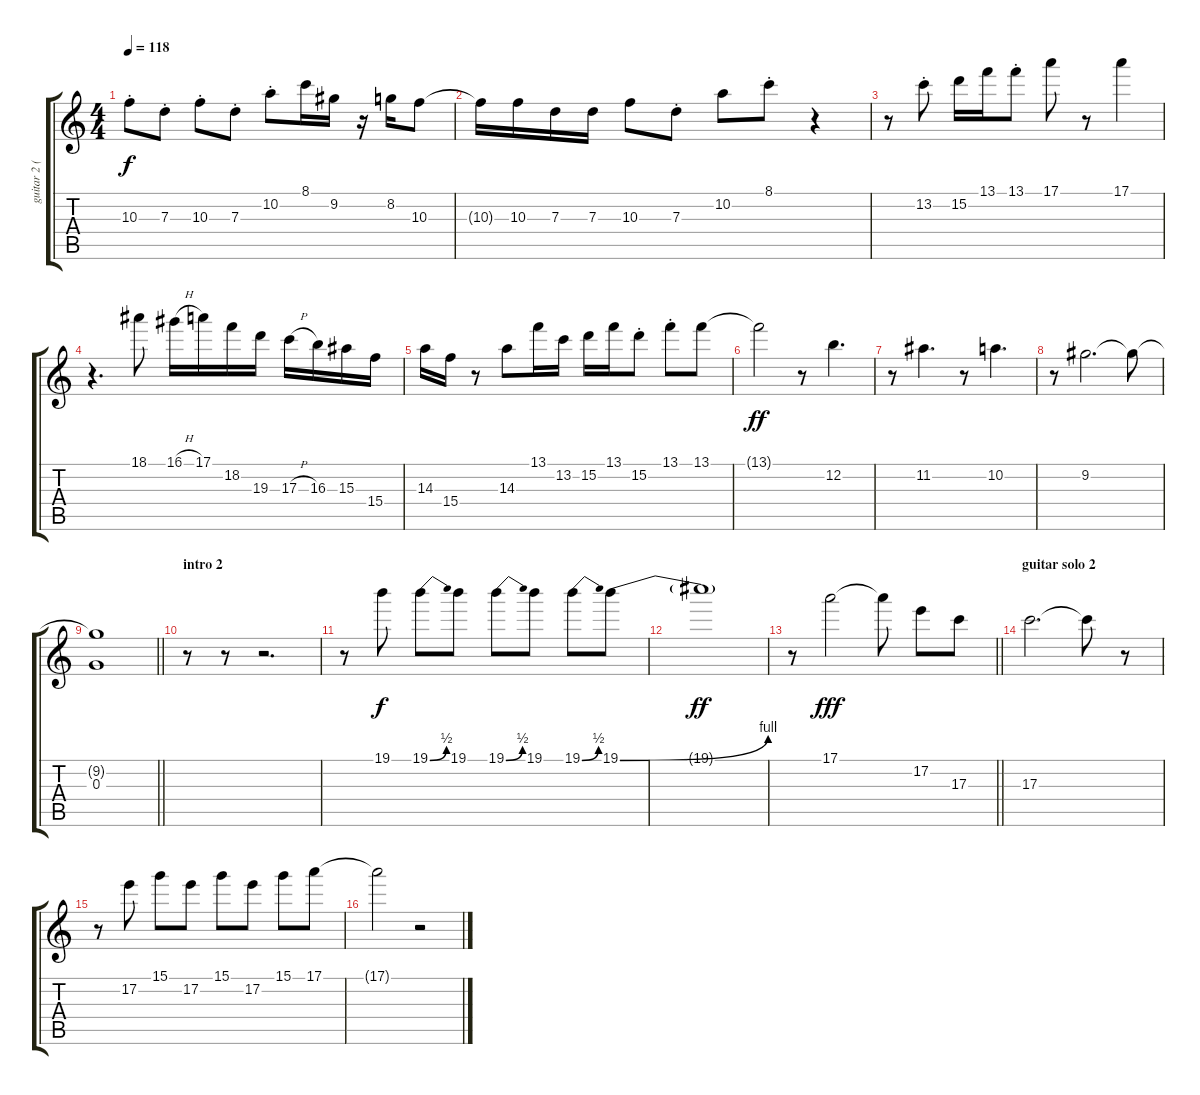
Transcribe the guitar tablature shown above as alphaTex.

\track ("guitar 2 (solo 1)" "guitar 2 (") {instrument overdrivenguitar}
\staff {score tabs}
\tuning (E4 B3 G3 D3 A2 E2) {hide}
\ts (4 4)
\tempo 118
\clef g2
\ks c
10.3{st}.8{dy f} 7.3{st}.8 10.3{st}.8 7.3{st}.8 10.2{st}.8 8.1.16 9.2.16 r.16 8.2.16 10.3.8 |
10.3{t}.16 10.3.16 7.3.16 7.3.16 10.3.8 7.3{st}.8 10.2.8 8.1{st}.8 r.4 |
r.8 13.2{st}.8 15.2.16 13.1.16 13.1{st}.8 17.1.8 r.8 17.1.4 |
r.4{d} 18.1.8 16.1{h}.16 17.1.16 18.2.16 19.3.16 17.3{h}.16 16.3.16 15.3.16 15.4.16 |
14.3.16 15.4.16 r.8 14.3.8 13.1.16 13.2.16 15.2.16 13.1.16 15.2{st}.8 13.1{st}.8 13.1.8 |
13.1{t}.2{dy ff} r.8 12.2.4{d} |
r.8 11.2.4{d} r.8 10.2.4{d} |
r.8 9.2.2{d} 9.2{t}.8 |
\barLineRight lightlight
(9.2{t} 0.3).1 |
\section ("" "intro 2")
r.8{balance 8} r.8 r.2{d} |
r.8 19.1.8{dy f} 19.1{be (bend 0 0 60 2)}.8 19.1.8 19.1{be (bend 0 0 60 2)}.8 19.1.8 19.1{be (bend 0 0 60 2)}.8 19.1{be (bend 0 0 60 4)}.8 |
19.1{t}.1{dy ff} |
\barLineRight lightlight
r.8 17.1.2{dy fff} 17.1{t}.8 17.2.8 17.3.8 |
\section ("" "guitar solo 2")
17.3.2{d} 17.3{t}.8 r.8 |
r.8 17.2.8 15.1.8 17.2.8 15.1.8 17.2.8 15.1.8 17.1.8 |
17.1{t}.2 r.2
